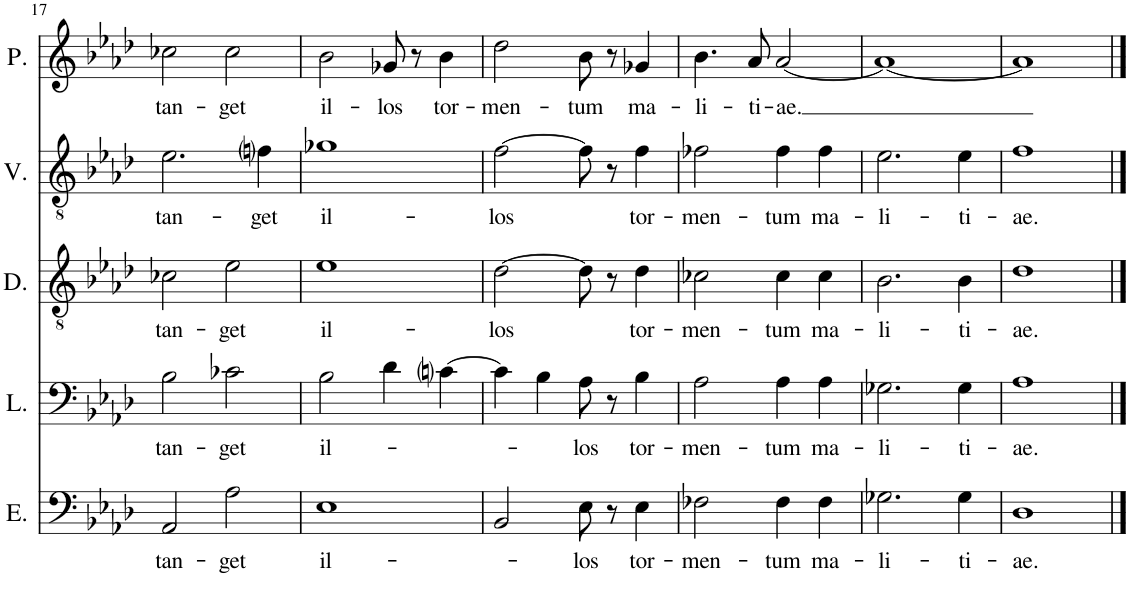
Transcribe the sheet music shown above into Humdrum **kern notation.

**kern	**text	**kern	**text	**kern	**text	**kern	**text	**kern	**text
*part5	*part5	*part4	*part4	*part3	*part3	*part2	*part2	*part1	*part1
*staff5	*staff5	*staff4	*staff4	*staff3	*staff3	*staff2	*staff2	*staff1	*staff1
*I"Eden	*	*I"Lillen	*	*I"Dennis	*	*I"Viking	*	*I"Pettson	*
*I'E.	*	*I'L.	*	*I'D.	*	*I'V.	*	*I'P.	*
!!LO:PB:g=z
*clefF4	*	*clefF4	*	*clefGv2	*	*clefGv2	*	*clefG2	*
*k[b-e-a-d-]	*	*k[b-e-a-d-]	*	*k[b-e-a-d-]	*	*k[b-e-a-d-]	*	*k[b-e-a-d-]	*
*M4/4	*	*M4/4	*	*M4/4	*	*M4/4	*	*M4/4	*
=17	=17	=17	=17	=17	=17	=17	=17	=17	=17
!	!LO:LY:b	!	!LO:LY:b	!	!LO:LY:b	!	!LO:LY:b	!	!LO:LY:b
2AA-/	tan-	2B-\	tan-	2c-X\	tan-	2.e-\	tan-	2cc-X\	tan-
!	!LO:LY:b	!	!LO:LY:b	!	!LO:LY:b	!	!	!	!LO:LY:b
2A-\	-get	2c-X\	-get	2e-\	-get	.	.	2cc-\	-get
!	!	!	!	!	!	!	!LO:LY:b	!	!
.	.	.	.	.	.	4fni\	-get	.	.
=18	=18	=18	=18	=18	=18	=18	=18	=18	=18
!	!LO:LY:b	!	!LO:LY:b	!	!LO:LY:b	!	!LO:LY:b	!	!LO:LY:b
1E-	il-	2B-\	il-	1e-	il-	1g-X	il-	2b-\	il-
!	!	!	!	!	!	!	!	!	!LO:LY:b
.	.	4d-\	.	.	.	.	.	8g-X/	-los
.	.	.	.	.	.	.	.	8r	.
!	!	!	!	!	!	!	!	!	!LO:LY:b
.	.	[4cni\	.	.	.	.	.	4b-\	tor-
=19	=19	=19	=19	=19	=19	=19	=19	=19	=19
!	!	!	!	!	!LO:LY:b	!	!LO:LY:b	!	!LO:LY:b
2BB-/	.	4c\]	.	[2d-\	-los	[2f\	-los	2dd-\	-men-
.	.	4B-\	.	.	.	.	.	.	.
!	!LO:LY:b	!	!LO:LY:b	!	!	!	!	!	!LO:LY:b
8E-\	-los	8A-\	-los	8d-\]	.	8f\]	.	8b-\	-tum
8r	.	8r	.	8r	.	8r	.	8r	.
!	!LO:LY:b	!	!LO:LY:b	!	!LO:LY:b	!	!LO:LY:b	!	!LO:LY:b
4E-\	tor-	4B-\	tor-	4d-\	tor-	4f\	tor-	4g-X/	ma-
=20	=20	=20	=20	=20	=20	=20	=20	=20	=20
!	!LO:LY:b	!	!LO:LY:b	!	!LO:LY:b	!	!LO:LY:b	!	!LO:LY:b
2F-X\	-men-	2A-\	-men-	2c-X\	-men-	2f-X\	-men-	4.b-\	-li-
!	!	!	!	!	!	!	!	!	!LO:LY:b
.	.	.	.	.	.	.	.	8a-/	-ti-
!	!LO:LY:b	!	!LO:LY:b	!	!LO:LY:b	!	!LO:LY:b	!	!LO:LY:b
4F-\	-tum	4A-\	-tum	4c-\	-tum	4f-\	-tum	[2a-/	-ae.
!	!LO:LY:b	!	!LO:LY:b	!	!LO:LY:b	!	!LO:LY:b	!	!
4F-\	ma-	4A-\	ma-	4c-\	ma-	4f-\	ma-	.	.
=21	=21	=21	=21	=21	=21	=21	=21	=21	=21
!	!LO:LY:b	!	!LO:LY:b	!	!LO:LY:b	!	!LO:LY:b	!	!
2.G-X\	-li-	2.G-X\	-li-	2.B-\	-li-	2.e-\	-li-	1a-_	.
!	!LO:LY:b	!	!LO:LY:b	!	!LO:LY:b	!	!LO:LY:b	!	!
4G-\	-ti-	4G-\	-ti-	4B-\	-ti-	4e-\	-ti-	.	.
=22	=22	=22	=22	=22	=22	=22	=22	=22	=22
!	!LO:LY:b	!	!LO:LY:b	!	!LO:LY:b	!	!LO:LY:b	!	!
1D-	-ae.	1A-	-ae.	1d-	-ae.	1f	-ae.	1a-]	.
==	==	==	==	==	==	==	==	==	==
*-	*-	*-	*-	*-	*-	*-	*-	*-	*-
